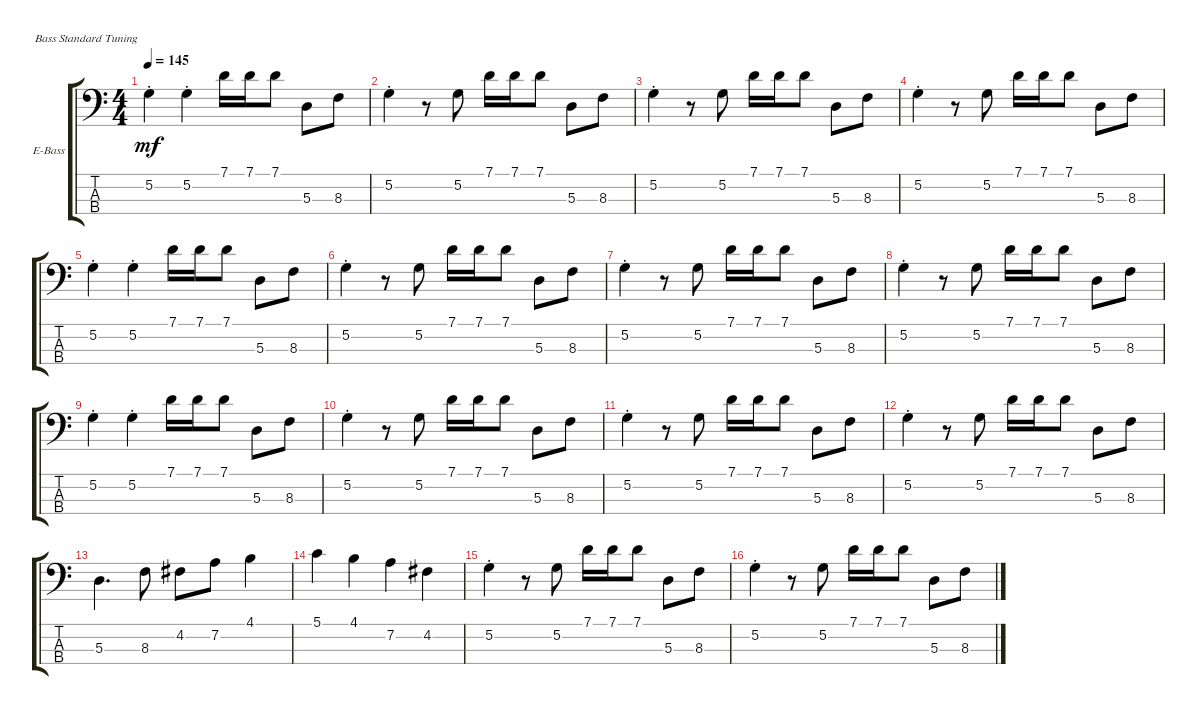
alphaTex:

\defaultSystemsLayout 4
\bracketExtendMode groupsimilarinstruments
\firstSystemTrackNameOrientation horizontal
\otherSystemsTrackNameOrientation horizontal
\track ("Electric Bass" "E-Bass") {instrument electricbassfinger}
\staff {score tabs}
\tuning (G2 D2 A1 E1)
\ts (4 4)
\tempo 145
\clef f4
\ks c
5.2{st}.4{dy mf} 5.2{st}.4 7.1.16 7.1.16 7.1.8 5.3.8 8.3.8 |
5.2{st}.4 r.8 5.2.8 7.1.16 7.1.16 7.1.8 5.3.8 8.3.8 |
5.2{st}.4 r.8 5.2.8 7.1.16 7.1.16 7.1.8 5.3.8 8.3.8 |
5.2{st}.4 r.8 5.2.8 7.1.16 7.1.16 7.1.8 5.3.8 8.3.8 |
5.2{st}.4 5.2{st}.4 7.1.16 7.1.16 7.1.8 5.3.8 8.3.8 |
5.2{st}.4 r.8 5.2.8 7.1.16 7.1.16 7.1.8 5.3.8 8.3.8 |
5.2{st}.4 r.8 5.2.8 7.1.16 7.1.16 7.1.8 5.3.8 8.3.8 |
5.2{st}.4 r.8 5.2.8 7.1.16 7.1.16 7.1.8 5.3.8 8.3.8 |
5.2{st}.4 5.2{st}.4 7.1.16 7.1.16 7.1.8 5.3.8 8.3.8 |
5.2{st}.4 r.8 5.2.8 7.1.16 7.1.16 7.1.8 5.3.8 8.3.8 |
5.2{st}.4 r.8 5.2.8 7.1.16 7.1.16 7.1.8 5.3.8 8.3.8 |
5.2{st}.4 r.8 5.2.8 7.1.16 7.1.16 7.1.8 5.3.8 8.3.8 |
5.3.4{d} 8.3.8 4.2.8 7.2.8 4.1.4 |
5.1.4 4.1.4 7.2.4 4.2.4 |
5.2{st}.4 r.8 5.2.8 7.1.16 7.1.16 7.1.8 5.3.8 8.3.8 |
5.2{st}.4 r.8 5.2.8 7.1.16 7.1.16 7.1.8 5.3.8 8.3.8
